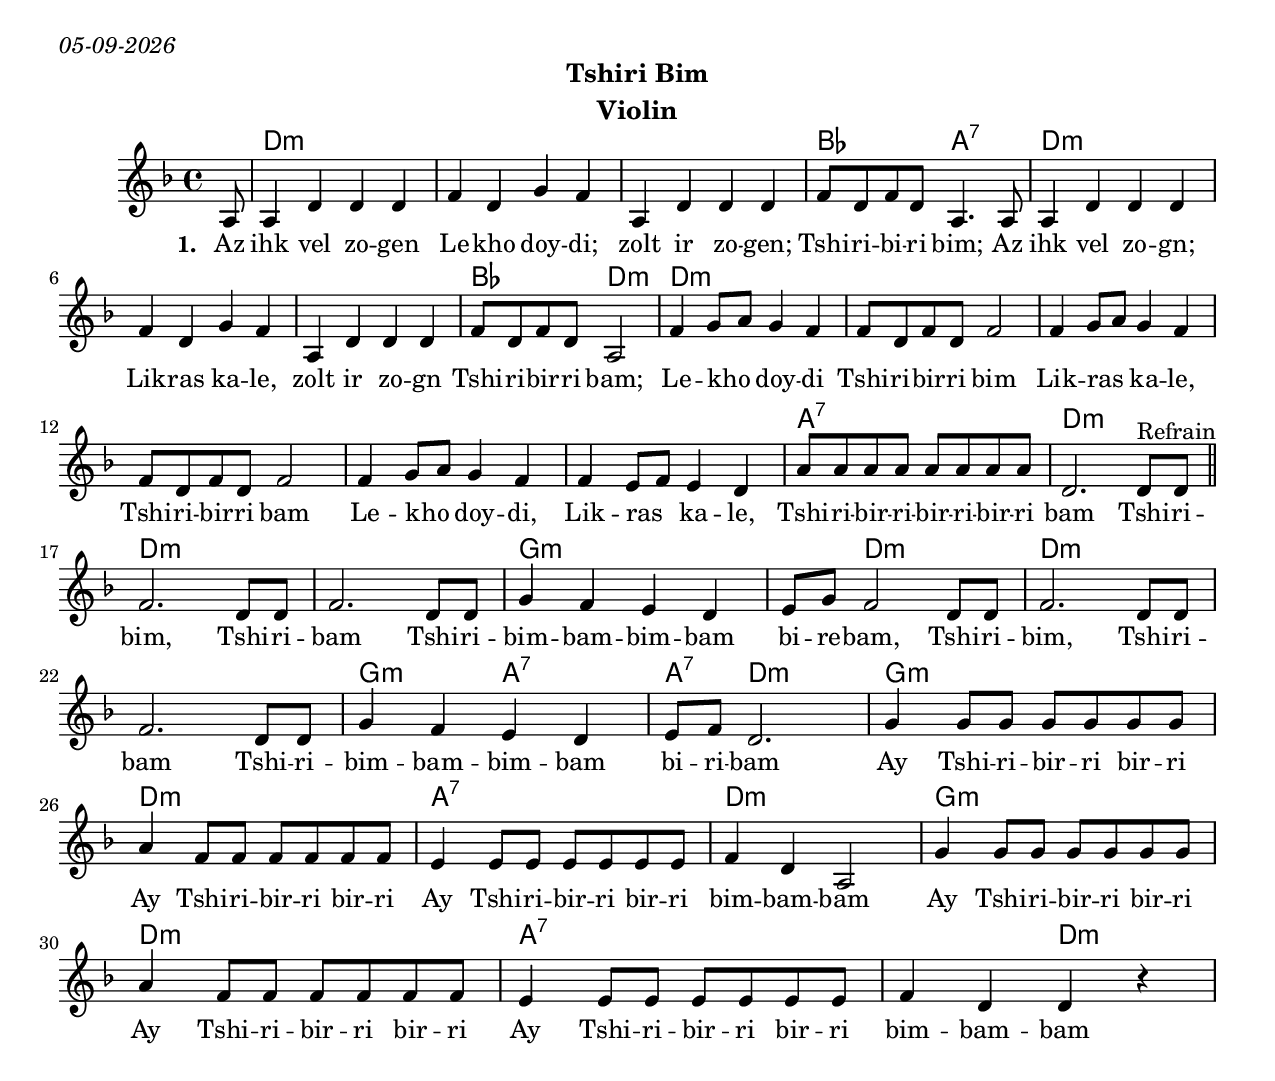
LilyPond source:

\version "2.24.0"
\include "english.ly"
%\pointAndClickOff
\paper{
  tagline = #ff
  print-all-headers = ##t
  #(set-paper-size "letter")
}
date = #(strftime "%d-%m-%Y" (localtime (current-time)))

\markup{ \italic{ \date }  }

%\markup{ Got something to say? }

global = {
  \clef treble
  \key g \minor
  \time 4/4
  \set Score.rehearsalMarkFormatter = #format-mark-box-alphabet
}

%#################################### Melody ########################
%melody =  \transpose c d \relative c' {  %transpose for clarinet
melody = \relative c' {
  \global
  \partial 8 d8   %lead in notes
   d4 g g g
   bf g c bf
   d, g g g
   bf8 g bf g d4.d8

   d4 g g g
   bf g c bf
   d, g g g
   bf8 g bf g d2

   bf'4 c8 d c4 bf
   bf8 g bf g bf2
   bf4 c8 d c4 bf
   bf8 g bf g bf2

   bf4 c8 d c4 bf
   bf4 a8 bf a4 g
   d'8 d d d d d d d
   g,2.   g8 ^Refrain g
   \break
   %refrain
   bf2. g8 g
   bf2. g8 g
   c4 bf a g



   a8 c bf2 g8 g

   bf2. g8 g
   \break
   bf2. g8 g
   c4 bf a g
   a8 bf g2.

   c4 c8 c c c c c|
   \break
   d4 bf8 bf bf bf bf bf
   a4 a8 a a a a a
   bf4 g d2


   c'4 c8 c c c c c|
   d4 bf8 bf bf bf bf bf
   a4 a8 a a a a a
   bf4 g g r


}
%################################# Lyrics #####################
\addlyrics{ \set stanza = #"1. "

    Az ihk vel zo -- gen Le -- kho doy -- di;
    zolt ir zo -- gen; Tshi -- ri -- bi -- ri bim;
    Az ihk vel zo -- gn; Lik -- ras ka -- le,
    zolt ir zo -- gn Tshi -- ri -- bir -- ri bam;

    Le -- kho _ doy -- di Tshi -- ri -- bir -- ri bim
    Lik -- ras  _ ka -- le, Tshi -- ri -- bir -- ri bam

     Le -- kho _ doy -- di, Lik -- ras  _ ka -- le,
     Tshi -- ri -- bir -- ri -- bir -- ri -- bir -- ri bam
     % refrain
     Tshi -- ri -- bim, Tshi -- ri -- bam
     Tshi -- ri -- bim -- bam -- bim -- bam
     bi -- re -- bam,

     Tshi -- ri -- bim, Tshi -- ri -- bam
     Tshi -- ri -- bim -- bam -- bim -- bam bi -- ri -- bam

     Ay Tshi -- ri -- bir -- ri  bir -- ri
     Ay Tshi -- ri -- bir -- ri  bir -- ri
     Ay Tshi -- ri -- bir -- ri  bir -- ri
     bim -- bam -- bam

     Ay Tshi -- ri -- bir -- ri  bir -- ri
     Ay Tshi -- ri -- bir -- ri  bir -- ri
     Ay Tshi -- ri -- bir -- ri  bir -- ri
       bim -- bam -- bam
}
 %################################# Chords #######################
harmonies = \chordmode {
  s8
  g1*3:m
  ef2 d2:7
  g1*3:m
  ef2 g2:m
  g1*6:m
  d1:7
  g1:m \bar"||"
  %b
  g1*2:m
  c4*5:m
  g4*3:m
  g1*2:m
  c2:m d2:7
  d4:7 g4*3:m
  c1:m
  g1:m
  d1:7
  g1:m
  c1:m
  g1:m
  d2*3:7

  g2:m
}

\score {
  <<
    \new ChordNames {
      \set chordChanges = ##f
      \transpose g d \harmonies
    }
    \new Staff  \transpose g d \melody
  >>
  \header{
    title= ""
    subtitle="Tshiri Bim"
    composer= ""
    instrument = "Violin"
    arranger= ""
  }
  \midi{\tempo 4 = 120}
  \layout{indent = 1.0\cm}
}
%{
% more verses:
\markup{}
\markup {
  \fill-line {
    \hspace #0.1 % distance from left margin
    \column {
      \line { "1."
	\column {
	  ""
	}
      }
      \hspace #0.2 % vertical distance between verses
      \line { "2."
	\column {
	 ""
	}
      }
    }
    \hspace #0.1  % horiz. distance between columns
    \column {
      \line { "3."
	\column {
	  ""
	}
      }
      \hspace #0.2 % distance between verses
      \line { "4."
	\column {
	 ""
	}
      }
    }
    \hspace #0.1 % distance to right margin
  }
}

%}
